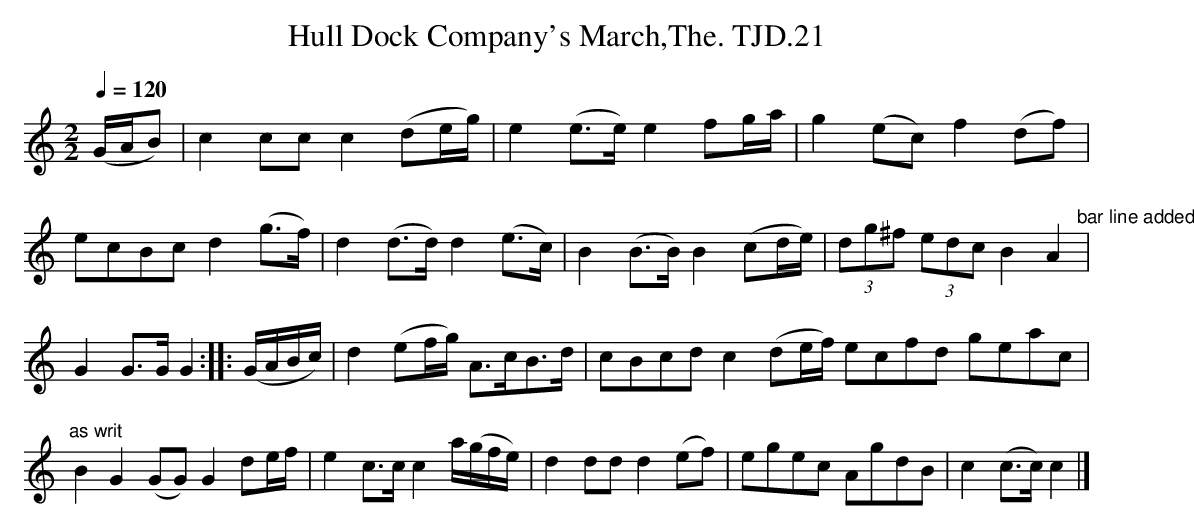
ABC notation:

X:1
T:Hull Dock Company's March,The. TJD.21
M:2/2
L:1/8
Q:1/4=120
K:C major
(G/A/B)|c2ccc2(de/g/)|e2(e>e)e2fg/a/|g2(ec)f2(df)|ecBc d2(g>f)|
d2(d>d)d2(e>c)|B2(B>B)B2(cd/e/)|(3dg^f (3edc B2A2"^bar line added"|G2G>GG2:|
|:(G/A/B/c/)|d2(ef/g/) A>cB>d|cBcdc2 (de/f/) ecfd geac|!
"^as writ"B2G2(GG)G2de/f/|e2c>cc2 a/(g/f/e/)|d2ddd2 (ef)|egec AgdB|c2(c>c)c2|]
